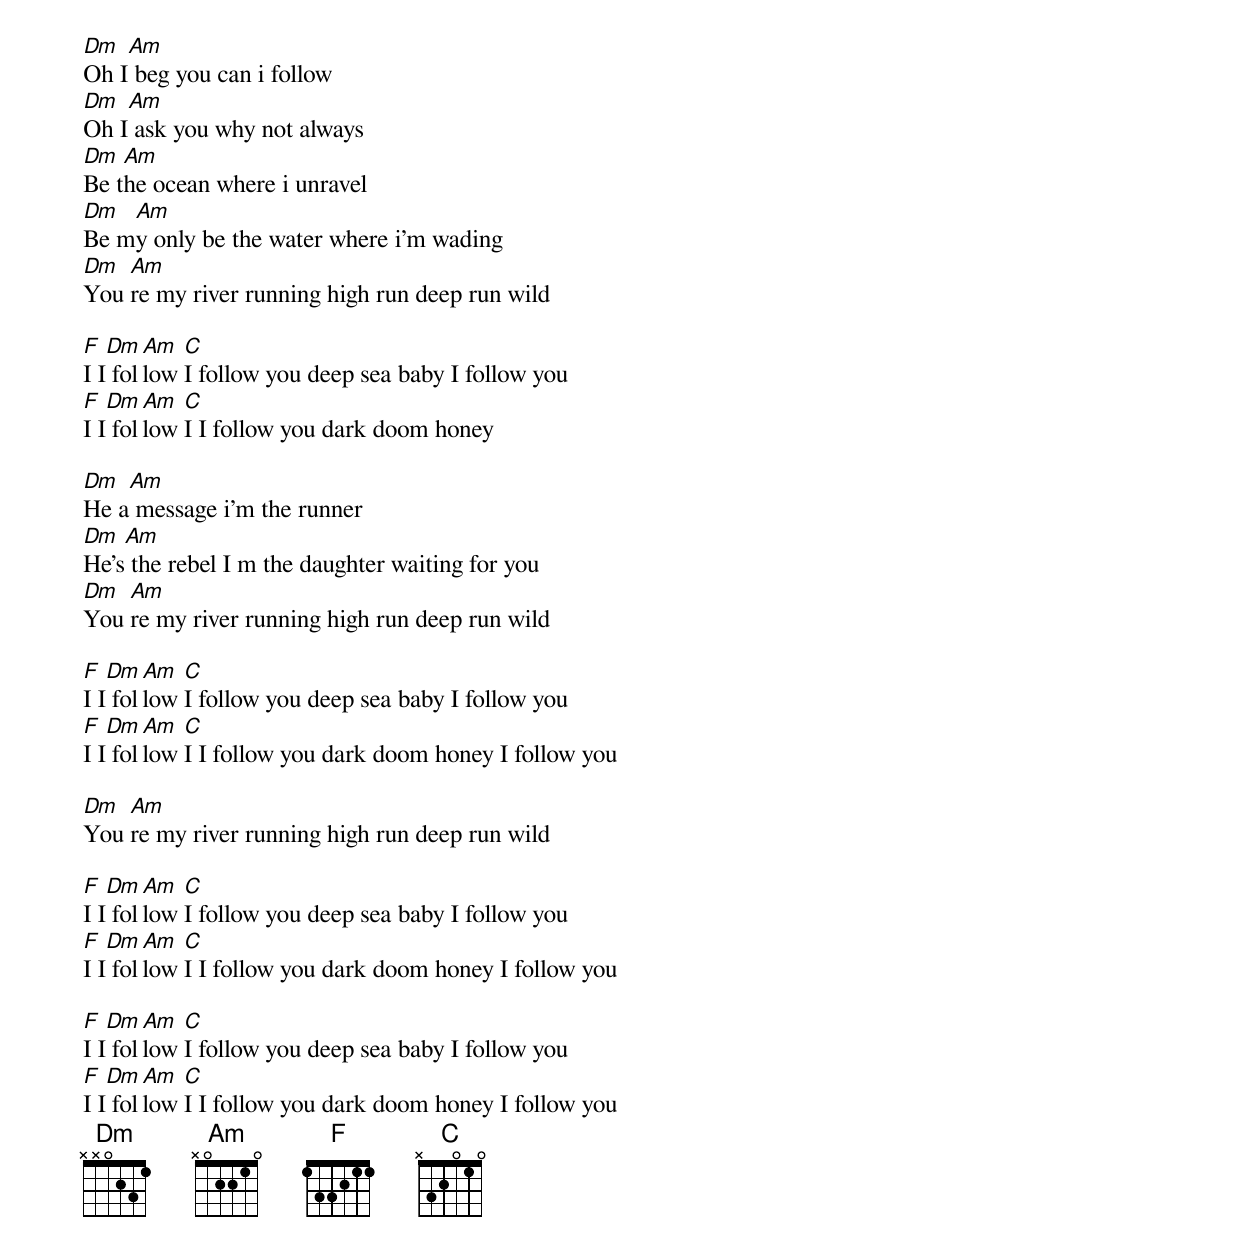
Dm  Am
Oh I beg you can i follow
Dm  Am
Oh I ask you why not always
Dm  Am
Be the ocean where i unravel
Dm  Am
Be my only be the water where i'm wading
Dm  Am
You re my river running high run deep run wild

F  Dm  Am  C
I I follow I follow you deep sea baby I follow you
F  Dm  Am  C
I I follow I I follow you dark doom honey

Dm  Am
He a message i'm the runner
Dm  Am
He's the rebel I m the daughter waiting for you
Dm  Am
You re my river running high run deep run wild

F  Dm  Am  C
I I follow I follow you deep sea baby I follow you
F  Dm  Am  C
I I follow I I follow you dark doom honey I follow you

Dm  Am
You re my river running high run deep run wild

F  Dm  Am  C
I I follow I follow you deep sea baby I follow you
F  Dm  Am  C
I I follow I I follow you dark doom honey I follow you

F  Dm  Am  C
I I follow I follow you deep sea baby I follow you
F  Dm  Am  C
I I follow I I follow you dark doom honey I follow you
